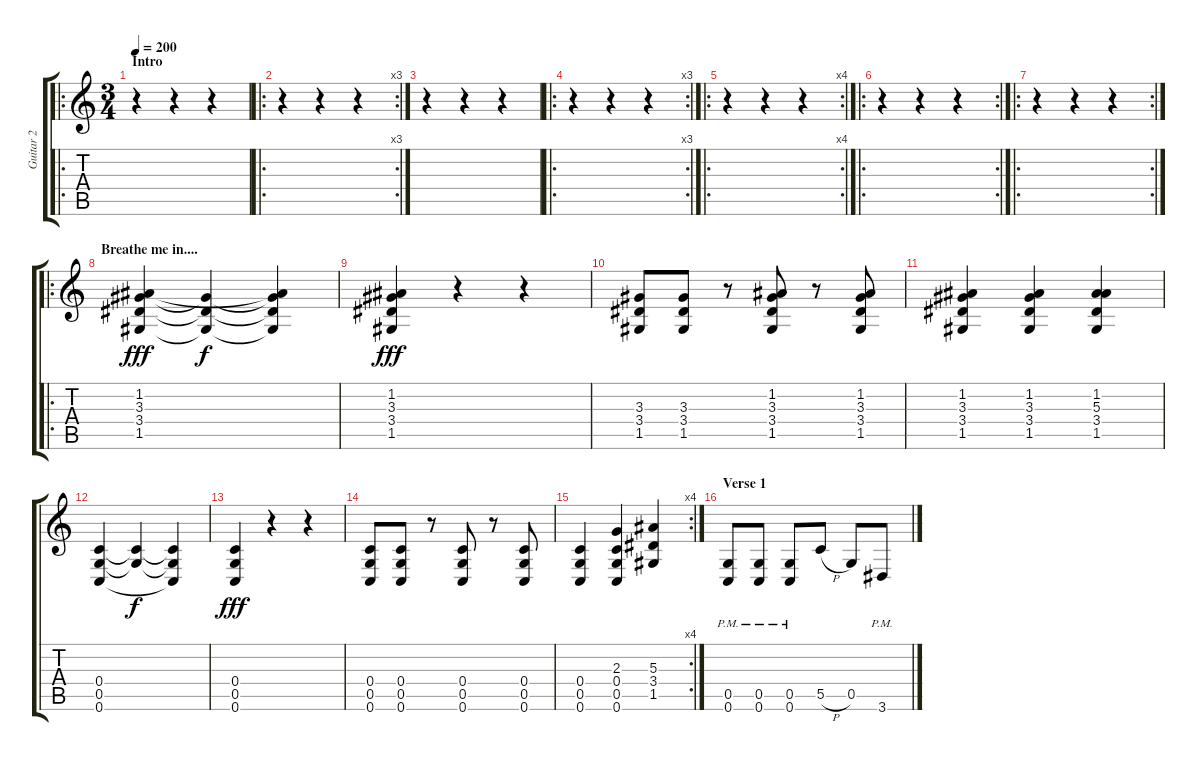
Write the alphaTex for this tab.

\track ("Guitar 2" "Guitar 2") {instrument distortionguitar}
\staff {score tabs}
\tuning (D4 A3 F3 C3 G2 C2) {hide}
\ro
\ts (3 4)
\section ("" "Intro")
\tempo 200
\clef g2
\ks c
r.4{dy fff instrument distortionguitar} r.4 r.4 |
\ro
\rc 3
r.4 r.4 r.4 |
r.4 r.4 r.4 |
\ro
\rc 3
r.4 r.4 r.4 |
\ro
\rc 4
r.4 r.4 r.4 |
\ro
\rc 2
r.4 r.4 r.4 |
\ro
\rc 2
r.4 r.4 r.4 |
\ro
\section ("" "Breathe me in....")
(1.2 3.3 3.4 1.5).4 (3.3{t} 3.4{t} 1.5{t}).4{dy f} (1.2{t} 3.3{t} 3.4{t} 1.5{t}).4 |
(1.2 3.3 3.4 1.5).4{dy fff} r.4 r.4 |
(3.3 3.4 1.5).8 (3.3 3.4 1.5).8 r.8 (1.2 3.3 3.4 1.5).8 r.8 (1.2 3.3 3.4 1.5).8 |
(1.2 3.3 3.4 1.5).4 (1.2 3.3 3.4 1.5).4 (1.2 5.3 3.4 1.5).4 |
(0.4 0.5 0.6).4 (0.4{t} 0.5{t}).4{dy f} (0.4{t} 0.5{t} 0.6{t}).4 |
(0.4 0.5 0.6).4{dy fff} r.4 r.4 |
(0.4 0.5 0.6).8 (0.4 0.5 0.6).8 r.8 (0.4 0.5 0.6).8 r.8 (0.4 0.5 0.6).8 |
\rc 4
(0.4 0.5 0.6).4 (2.3 0.4 0.5 0.6).4 (5.3 3.4 1.5).4 |
\section ("" "Verse 1")
(0.5{pm} 0.6{pm}).8 (0.5{pm} 0.6{pm}).8 (0.5{pm} 0.6{pm}).8 5.5{h}.8 0.5.8 3.6{pm}.8
